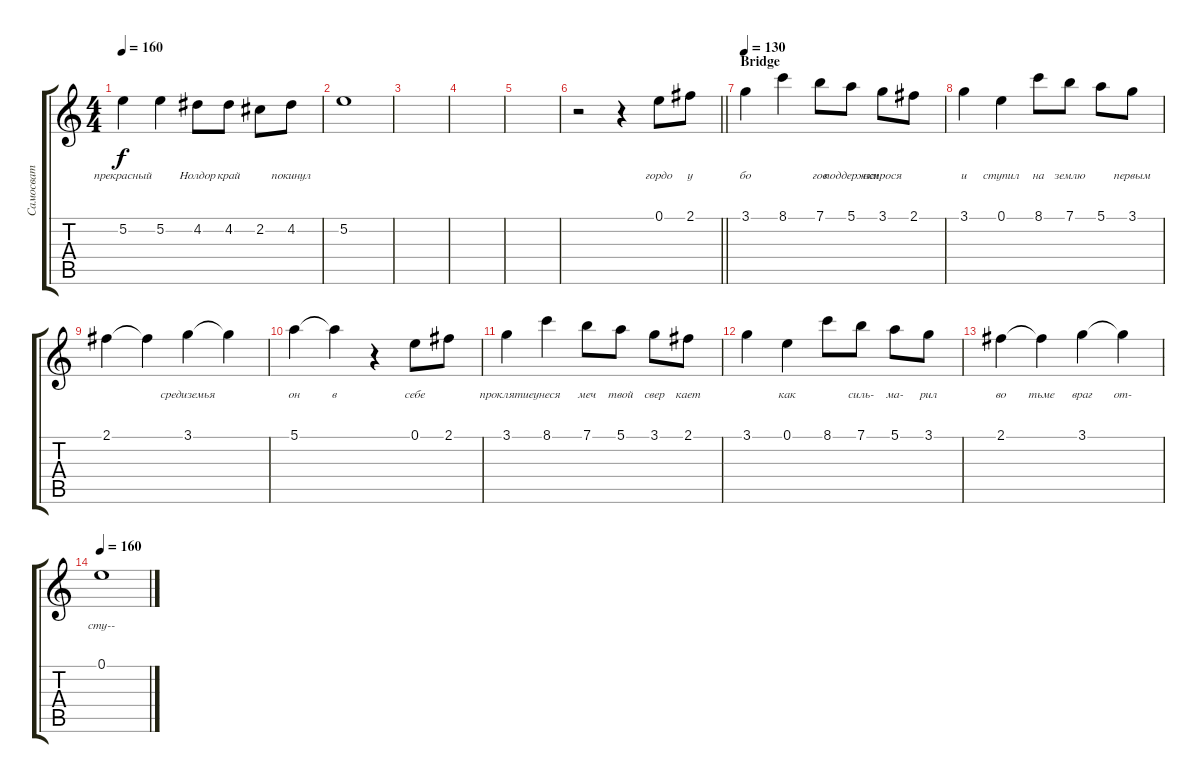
\track ("Самосват" "Самосват") {instrument acousticguitarsteel}
\staff {score tabs}
\tuning (E4 B3 G3 D3 A2 E2) {hide}
\ts (4 4)
\tempo 160
\clef g2
\ks c
5.2.4{lyrics (0 "прекрасный") lyrics (1 "") lyrics (2 "") lyrics (3 "") lyrics (4 "") dy f} 5.2.4{lyrics (0 "") lyrics (1 "") lyrics (2 "") lyrics (3 "") lyrics (4 "")} 4.2.8{lyrics (0 "Нолдор") lyrics (1 "") lyrics (2 "") lyrics (3 "") lyrics (4 "")} 4.2.8{lyrics (0 "край") lyrics (1 "") lyrics (2 "") lyrics (3 "") lyrics (4 "")} 2.2.8{lyrics (0 "") lyrics (1 "") lyrics (2 "") lyrics (3 "") lyrics (4 "")} 4.2.8{lyrics (0 "покинул") lyrics (1 "") lyrics (2 "") lyrics (3 "") lyrics (4 "")} |
5.2.1{lyrics (0 "") lyrics (1 "") lyrics (2 "") lyrics (3 "") lyrics (4 "")} |
|
|
|
\barLineRight lightlight
r.2 r.4 0.1.8{lyrics (0 "гордо") lyrics (1 "") lyrics (2 "") lyrics (3 "") lyrics (4 "")} 2.1.8{lyrics (0 "у") lyrics (1 "") lyrics (2 "") lyrics (3 "") lyrics (4 "")} |
\section ("" "Bridge")
\tempo 130
3.1.4{lyrics (0 "бо") lyrics (1 "") lyrics (2 "") lyrics (3 "") lyrics (4 "")} 8.1.4{lyrics (0 "") lyrics (1 "") lyrics (2 "") lyrics (3 "") lyrics (4 "")} 7.1.8{lyrics (0 "гов") lyrics (1 "") lyrics (2 "") lyrics (3 "") lyrics (4 "")} 5.1.8{lyrics (0 "поддержки") lyrics (1 "") lyrics (2 "") lyrics (3 "") lyrics (4 "")} 3.1.8{lyrics (0 "непрося") lyrics (1 "") lyrics (2 "") lyrics (3 "") lyrics (4 "")} 2.1.8{lyrics (0 "") lyrics (1 "") lyrics (2 "") lyrics (3 "") lyrics (4 "")} |
3.1.4{lyrics (0 "и") lyrics (1 "") lyrics (2 "") lyrics (3 "") lyrics (4 "")} 0.1.4{lyrics (0 "ступил") lyrics (1 "") lyrics (2 "") lyrics (3 "") lyrics (4 "")} 8.1.8{lyrics (0 "на") lyrics (1 "") lyrics (2 "") lyrics (3 "") lyrics (4 "")} 7.1.8{lyrics (0 "землю") lyrics (1 "") lyrics (2 "") lyrics (3 "") lyrics (4 "")} 5.1.8{lyrics (0 "") lyrics (1 "") lyrics (2 "") lyrics (3 "") lyrics (4 "")} 3.1.8{lyrics (0 "первым") lyrics (1 "") lyrics (2 "") lyrics (3 "") lyrics (4 "")} |
2.1.4{lyrics (0 "") lyrics (1 "") lyrics (2 "") lyrics (3 "") lyrics (4 "")} 2.1{t}.4{lyrics (0 "") lyrics (1 "") lyrics (2 "") lyrics (3 "") lyrics (4 "")} 3.1.4{lyrics (0 "средиземья") lyrics (1 "") lyrics (2 "") lyrics (3 "") lyrics (4 "")} 3.1{t}.4{lyrics (0 "") lyrics (1 "") lyrics (2 "") lyrics (3 "") lyrics (4 "")} |
5.1.4{lyrics (0 "он") lyrics (1 "") lyrics (2 "") lyrics (3 "") lyrics (4 "")} 5.1{t}.4{lyrics (0 "в") lyrics (1 "") lyrics (2 "") lyrics (3 "") lyrics (4 "")} r.4 0.1.8{lyrics (0 "себе") lyrics (1 "") lyrics (2 "") lyrics (3 "") lyrics (4 "")} 2.1.8{lyrics (0 "") lyrics (1 "") lyrics (2 "") lyrics (3 "") lyrics (4 "")} |
3.1.4{lyrics (0 "проклятие") lyrics (1 "") lyrics (2 "") lyrics (3 "") lyrics (4 "")} 8.1.4{lyrics (0 "унеся") lyrics (1 "") lyrics (2 "") lyrics (3 "") lyrics (4 "")} 7.1.8{lyrics (0 "меч") lyrics (1 "") lyrics (2 "") lyrics (3 "") lyrics (4 "")} 5.1.8{lyrics (0 "твой") lyrics (1 "") lyrics (2 "") lyrics (3 "") lyrics (4 "")} 3.1.8{lyrics (0 "свер") lyrics (1 "") lyrics (2 "") lyrics (3 "") lyrics (4 "")} 2.1.8{lyrics (0 "кает") lyrics (1 "") lyrics (2 "") lyrics (3 "") lyrics (4 "")} |
3.1.4{lyrics (0 "") lyrics (1 "") lyrics (2 "") lyrics (3 "") lyrics (4 "")} 0.1.4{lyrics (0 "как") lyrics (1 "") lyrics (2 "") lyrics (3 "") lyrics (4 "")} 8.1.8{lyrics (0 "") lyrics (1 "") lyrics (2 "") lyrics (3 "") lyrics (4 "")} 7.1.8{lyrics (0 "силь-") lyrics (1 "") lyrics (2 "") lyrics (3 "") lyrics (4 "")} 5.1.8{lyrics (0 "ма-") lyrics (1 "") lyrics (2 "") lyrics (3 "") lyrics (4 "")} 3.1.8{lyrics (0 "рил") lyrics (1 "") lyrics (2 "") lyrics (3 "") lyrics (4 "")} |
2.1.4{lyrics (0 "во") lyrics (1 "") lyrics (2 "") lyrics (3 "") lyrics (4 "")} 2.1{t}.4{lyrics (0 "тьме") lyrics (1 "") lyrics (2 "") lyrics (3 "") lyrics (4 "")} 3.1.4{lyrics (0 "враг") lyrics (1 "") lyrics (2 "") lyrics (3 "") lyrics (4 "")} 3.1{t}.4{lyrics (0 "от-") lyrics (1 "") lyrics (2 "") lyrics (3 "") lyrics (4 "")} |
\tempo 160
0.1.1{lyrics (0 "сту--") lyrics (1 "") lyrics (2 "") lyrics (3 "") lyrics (4 "")}
